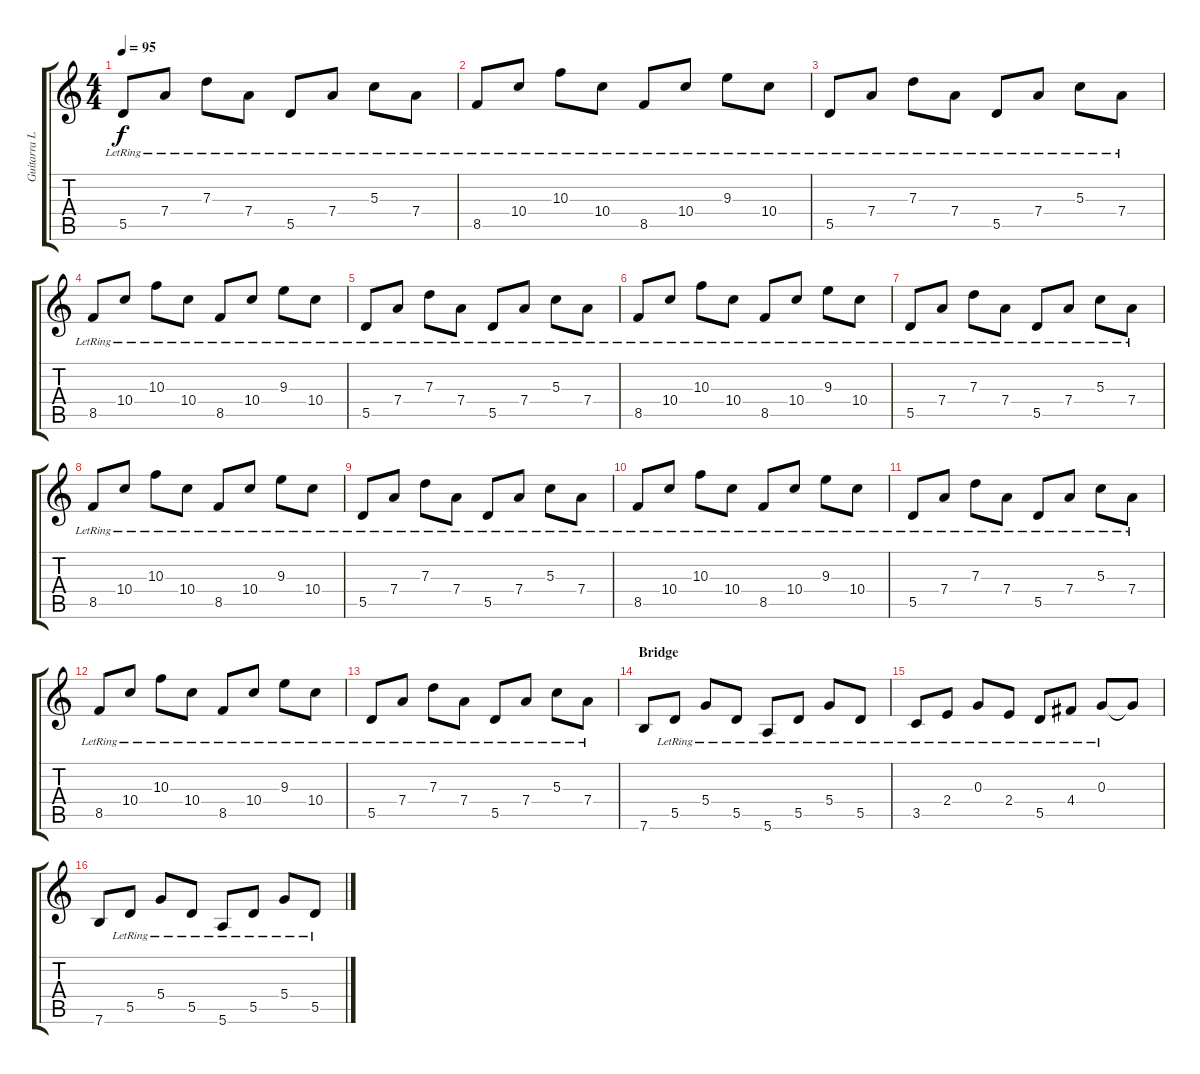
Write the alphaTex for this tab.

\track ("Guitarra Limpa" "Guitarra L") {instrument electricguitarjazz}
\staff {score tabs}
\tuning (E4 B3 G3 D3 A2 E2) {hide}
\ts (4 4)
\tempo 95
\clef g2
\ks c
5.5{lr}.8{dy f} 7.4{lr}.8 7.3{lr}.8 7.4{lr}.8 5.5{lr}.8 7.4{lr}.8 5.3{lr}.8 7.4{lr}.8 |
8.5{lr}.8 10.4{lr}.8 10.3{lr}.8 10.4{lr}.8 8.5{lr}.8 10.4{lr}.8 9.3{lr}.8 10.4{lr}.8 |
5.5{lr}.8 7.4{lr}.8 7.3{lr}.8 7.4{lr}.8 5.5{lr}.8 7.4{lr}.8 5.3{lr}.8 7.4{lr}.8 |
8.5{lr}.8 10.4{lr}.8 10.3{lr}.8 10.4{lr}.8 8.5{lr}.8 10.4{lr}.8 9.3{lr}.8 10.4{lr}.8 |
5.5{lr}.8 7.4{lr}.8 7.3{lr}.8 7.4{lr}.8 5.5{lr}.8 7.4{lr}.8 5.3{lr}.8 7.4{lr}.8 |
8.5{lr}.8 10.4{lr}.8 10.3{lr}.8 10.4{lr}.8 8.5{lr}.8 10.4{lr}.8 9.3{lr}.8 10.4{lr}.8 |
5.5{lr}.8 7.4{lr}.8 7.3{lr}.8 7.4{lr}.8 5.5{lr}.8 7.4{lr}.8 5.3{lr}.8 7.4{lr}.8 |
8.5{lr}.8 10.4{lr}.8 10.3{lr}.8 10.4{lr}.8 8.5{lr}.8 10.4{lr}.8 9.3{lr}.8 10.4{lr}.8 |
5.5{lr}.8 7.4{lr}.8 7.3{lr}.8 7.4{lr}.8 5.5{lr}.8 7.4{lr}.8 5.3{lr}.8 7.4{lr}.8 |
8.5{lr}.8 10.4{lr}.8 10.3{lr}.8 10.4{lr}.8 8.5{lr}.8 10.4{lr}.8 9.3{lr}.8 10.4{lr}.8 |
5.5{lr}.8 7.4{lr}.8 7.3{lr}.8 7.4{lr}.8 5.5{lr}.8 7.4{lr}.8 5.3{lr}.8 7.4{lr}.8 |
8.5{lr}.8 10.4{lr}.8 10.3{lr}.8 10.4{lr}.8 8.5{lr}.8 10.4{lr}.8 9.3{lr}.8 10.4{lr}.8 |
5.5{lr}.8 7.4{lr}.8 7.3{lr}.8 7.4{lr}.8 5.5{lr}.8 7.4{lr}.8 5.3{lr}.8 7.4{lr}.8 |
\section ("" "Bridge")
7.6.8 5.5{lr}.8 5.4{lr}.8 5.5{lr}.8 5.6{lr}.8 5.5{lr}.8 5.4{lr}.8 5.5{lr}.8 |
3.5{lr}.8 2.4{lr}.8 0.3{lr}.8 2.4{lr}.8 5.5{lr}.8 4.4{lr}.8 0.3{lr}.8 0.3{t}.8 |
7.6.8 5.5{lr}.8 5.4{lr}.8 5.5{lr}.8 5.6{lr}.8 5.5{lr}.8 5.4{lr}.8 5.5{lr}.8
